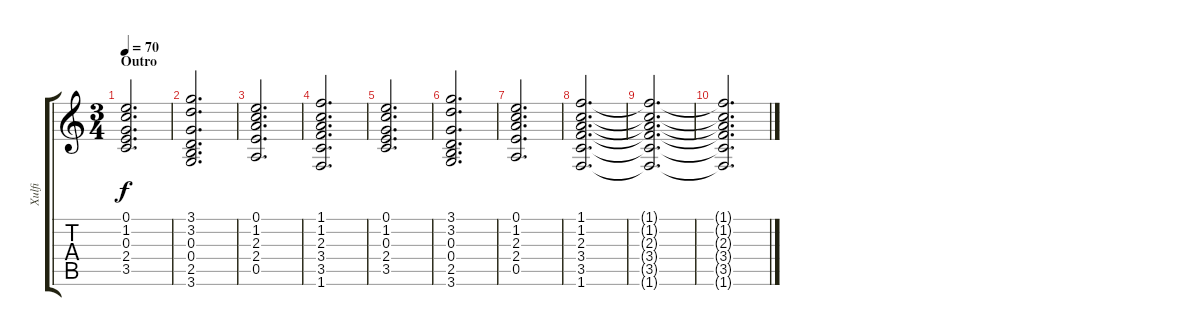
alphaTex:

\track ("Xulfi" "Xulfi") {instrument distortionguitar}
\staff {score tabs}
\tuning (E4 B3 G3 D3 A2 E2) {hide}
\ts (3 4)
\section ("" "Outro")
\tempo 70
\clef g2
\ks c
(0.1 1.2 0.3 2.4 3.5).2{d dy f volume 6 balance 12 instrument electricguitarclean} |
(3.1 3.2 0.3 0.4 2.5 3.6).2{d} |
(0.1 1.2 2.3 2.4 0.5).2{d} |
(1.1 1.2 2.3 3.4 3.5 1.6).2{d} |
(0.1 1.2 0.3 2.4 3.5).2{d} |
(3.1 3.2 0.3 0.4 2.5 3.6).2{d} |
(0.1 1.2 2.3 2.4 0.5).2{d} |
(1.1 1.2 2.3 3.4 3.5 1.6).2{d} |
(1.1{t} 1.2{t} 2.3{t} 3.4{t} 3.5{t} 1.6{t}).2{d volume 0 balance 12 instrument electricguitarclean} |
(1.1{t} 1.2{t} 2.3{t} 3.4{t} 3.5{t} 1.6{t}).2{d}
